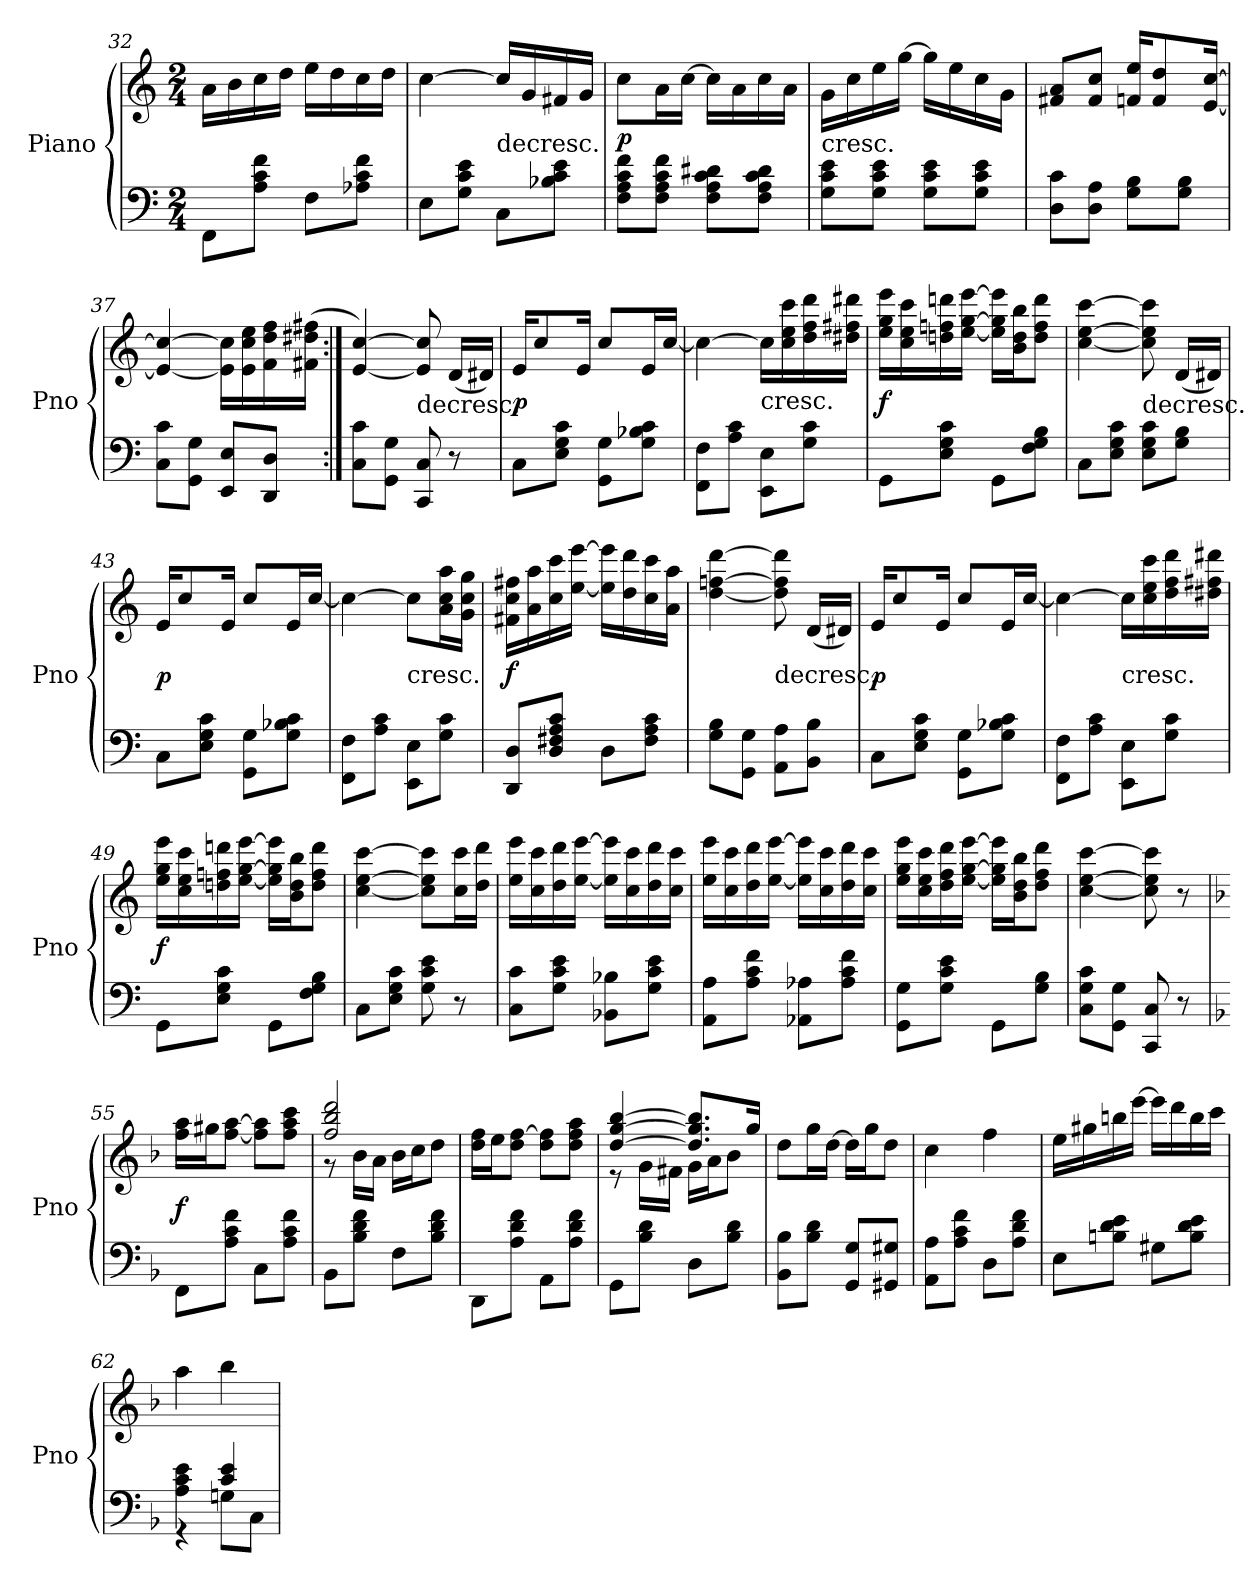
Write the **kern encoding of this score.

**kern	**kern	**dynam
*part1	*part1	*part1
*staff2	*staff1	*staff1/2
*I"Piano	*	*
*I'Pno	*	*
*clefF4	*clefG2	*
*k[]	*k[]	*
*C:	*C:	*
*M2/4	*M2/4	*
=32	=32	=32
8FF\L	16a\LL	.
.	16b\	.
8A\ 8c\ 8f\J	16cc\	.
.	16dd\JJ	.
8F\L	16ee\LL	.
.	16dd\	.
8A-X\ 8c\ 8f\J	16cc\	.
.	16dd\JJ	.
=33	=33	=33
8E\L	[4cc\	.
8G\ 8c\ 8e\J	.	.
!	!LO:TX:c:t=decresc.	!
8C\L	16cc/LL]	.
.	16g/	.
8B-X\ 8c\ 8e\J	16f#X/	.
.	16g/JJ	.
=34	=34	=34
8F\ 8A\ 8c\ 8f\L	8cc\L	p
8F\ 8A\ 8c\ 8f\J	16a\L	.
.	[16cc\JJ	.
8F\ 8A\ 8c\ 8d#X\L	16cc\LL]	.
.	16a\	.
8F\ 8A\ 8c\ 8d#\J	16cc\	.
.	16a\JJ	.
=35	=35	=35
!	!LO:TX:c:t=cresc.	!
8G\ 8c\ 8e\L	16g\LL	.
.	16cc\	.
8G\ 8c\ 8e\J	16ee\	.
.	[16gg\JJ	.
8G\ 8c\ 8e\L	16gg\LL]	.
.	16ee\	.
8G\ 8c\ 8e\J	16cc\	.
.	16g\JJ	.
=36	=36	=36
8D\ 8c\L	8f#X/ 8a/L	.
8D\ 8A\J	8f#/ 8cc/J	.
8G\ 8B\L	16fn/ 16ee/KL	.
.	8f/ 8dd/	.
8G\ 8B\J	.	.
.	[16e/ [16cc/Jk	.
=37	=37	=37
8C\ 8c\L	4e_/ 4cc_/	.
8GG\ 8G\J	.	.
8EE/ 8E/L	16e]\ 16cc]\LL	.
.	16e\ 16cc\ 16ee\	.
8DD/ 8D/J	16f\ 16dd\ 16ff\	.
.	(16f#X\ 16dd#X\ 16ff#X\JJ	.
=38:|!	=38:|!	=38:|!
8C\ 8c\L	[4e/ [4cc/)	.
8GG\ 8G\J	.	.
!	!LO:TX:c:t=decresc.	!
8CC/ 8C/	8e]/ 8cc]/	.
8r	(16d/LL	.
.	16d#X/JJ)	.
=39	=39	=39
8C\L	16e/KL	p
.	8cc/	.
8E\ 8G\ 8c\J	.	.
.	16e/Jk	.
8GG\ 8G\L	8cc/L	.
8G\ 8B-X\ 8c\J	16e/L	.
.	[16cc/JJ	.
=40	=40	=40
8FF\ 8F\L	4cc\_	.
8A\ 8c\J	.	.
!	!LO:TX:c:t=cresc.	!
8EE\ 8E\L	16cc\LL]	.
.	16cc\ 16ee\ 16ccc\	.
8G\ 8c\J	16dd\ 16ff\ 16ddd\	.
.	16dd#X\ 16ff#X\ 16ddd#X\JJ	.
=41	=41	=41
8GG\L	16ee\ 16gg\ 16eee\LL	f
.	16cc\ 16ee\ 16ccc\	.
8E\ 8G\ 8c\J	16ddn\ 16ffn\ 16dddn\	.
.	[16ee\ [16gg\ [16eee\JJ	.
8GG\L	16ee]\ 16gg]\ 16eee]\LL	.
.	16b\ 16dd\ 16bb\J	.
8F\ 8G\ 8B\J	8dd\ 8ff\ 8ddd\J	.
=42	=42	=42
8C\L	[4cc\ [4ee\ [4ccc\	.
8E\ 8G\ 8c\J	.	.
!	!LO:TX:c:t=decresc.	!
8E\ 8G\ 8c\L	8cc]\ 8ee]\ 8ccc]\	.
8G\ 8B\J	(16d/LL	.
.	16d#X/JJ)	.
=43	=43	=43
8C\L	16e/KL	p
.	8cc/	.
8E\ 8G\ 8c\J	.	.
.	16e/Jk	.
8GG\ 8G\L	8cc/L	.
8G\ 8B-X\ 8c\J	16e/L	.
.	[16cc/JJ	.
=44	=44	=44
8FF\ 8F\L	4cc\_	.
8A\ 8c\J	.	.
!	!LO:TX:c:t=cresc.	!
8EE\ 8E\L	8cc\L]	.
8G\ 8c\J	16a\ 16cc\ 16aa\L	.
.	16g\ 16cc\ 16gg\JJ	.
=45	=45	=45
8DD/ 8D/L	16f#X\ 16cc\ 16ff#X\LL	f
.	16a\ 16aa\	.
8D/ 8F#X/ 8A/ 8c/J	16cc\ 16ccc\	.
.	[16ee\ [16eee\JJ	.
8D\L	16ee]\ 16eee]\LL	.
.	16dd\ 16ddd\	.
8F#\ 8A\ 8c\J	16cc\ 16ccc\	.
.	16a\ 16aa\JJ	.
=46	=46	=46
8G\ 8B\L	[4dd\ [4ffn\ [4ddd\	.
8GG\ 8G\J	.	.
!	!LO:TX:c:t=decresc.	!
8AA\ 8A\L	8dd]\ 8ff]\ 8ddd]\	.
8BB\ 8B\J	(16d/LL	.
.	16d#X/JJ)	.
=47	=47	=47
8C\L	16e/KL	p
.	8cc/	.
8E\ 8G\ 8c\J	.	.
.	16e/Jk	.
8GG\ 8G\L	8cc/L	.
8G\ 8B-X\ 8c\J	16e/L	.
.	[16cc/JJ	.
=48	=48	=48
8FF\ 8F\L	4cc\_	.
8A\ 8c\J	.	.
!	!LO:TX:c:t=cresc.	!
8EE\ 8E\L	16cc\LL]	.
.	16cc\ 16ee\ 16ccc\	.
8G\ 8c\J	16dd\ 16ff\ 16ddd\	.
.	16dd#X\ 16ff#X\ 16ddd#X\JJ	.
=49	=49	=49
8GG\L	16ee\ 16gg\ 16eee\LL	f
.	16cc\ 16ee\ 16ccc\	.
8E\ 8G\ 8c\J	16ddn\ 16ffn\ 16dddn\	.
.	[16ee\ [16gg\ [16eee\JJ	.
8GG\L	16ee]\ 16gg]\ 16eee]\LL	.
.	16b\ 16dd\ 16bb\J	.
8F\ 8G\ 8B\J	8dd\ 8ff\ 8ddd\J	.
=50	=50	=50
8C\L	[4cc\ [4ee\ [4ccc\	.
8E\ 8G\ 8c\J	.	.
8G\ 8c\ 8e\	8cc]\ 8ee]\ 8ccc]\L	.
8r	16cc\ 16ccc\L	.
.	16dd\ 16ddd\JJ	.
=51	=51	=51
8C\ 8c\L	16ee\ 16eee\LL	.
.	16cc\ 16ccc\	.
8G\ 8c\ 8e\J	16dd\ 16ddd\	.
.	[16ee\ [16eee\JJ	.
8BB-X\ 8B-X\L	16ee]\ 16eee]\LL	.
.	16cc\ 16ccc\	.
8G\ 8c\ 8e\J	16dd\ 16ddd\	.
.	16cc\ 16ccc\JJ	.
=52	=52	=52
8AA\ 8A\L	16ee\ 16eee\LL	.
.	16cc\ 16ccc\	.
8A\ 8c\ 8f\J	16dd\ 16ddd\	.
.	[16ee\ [16eee\JJ	.
8AA-X\ 8A-X\L	16ee]\ 16eee]\LL	.
.	16cc\ 16ccc\	.
8A-\ 8c\ 8f\J	16dd\ 16ddd\	.
.	16cc\ 16ccc\JJ	.
=53	=53	=53
8GG\ 8G\L	16ee\ 16gg\ 16eee\LL	.
.	16cc\ 16ee\ 16ccc\	.
8G\ 8c\ 8e\J	16dd\ 16ff\ 16ddd\	.
.	[16ee\ [16gg\ [16eee\JJ	.
8GG\L	16ee]\ 16gg]\ 16eee]\LL	.
.	16b\ 16dd\ 16bb\J	.
8G\ 8B\J	8dd\ 8ff\ 8ddd\J	.
=54	=54	=54
8C\ 8G\ 8c\L	[4cc\ [4ee\ [4ccc\	.
8GG\ 8G\J	.	.
8CC/ 8C/	8cc]\ 8ee]\ 8ccc]\	.
8r	8r	.
=55	=55	=55
*k[b-]	*k[b-]	*
8FF\L	16ff\ 16aa\LL	f
.	16gg#X\J	.
8A\ 8c\ 8f\J	[8ff\ [8aa\J	.
8C\L	8ff]\ 8aa]\L	.
8A\ 8c\ 8f\J	8ff\ 8aa\ 8ccc\J	.
=56	=56	=56
*	*^	*
8BB-\L	2ff/ 2bb-/ 2ddd/	8r	.
8B-\ 8d\ 8f\J	.	16b-\LL	.
.	.	16a\JJ	.
8F\L	.	16b-\LL	.
.	.	16cc\J	.
8B-\ 8d\ 8f\J	.	8dd\J	.
*	*v	*v	*
=57	=57	=57
8DD\L	16dd\ 16ff\LL	.
.	16ee\J	.
8A\ 8d\ 8f\J	8dd\ [8ff\J	.
8AA\L	8dd\ 8ff]\L	.
8A\ 8d\ 8f\J	8dd\ 8ff\ 8aa\J	.
=58	=58	=58
*	*^	*
8GG\L	[4dd/ [4gg/ [4bb-/	8r	.
8B-\ 8d\J	.	16g\LL	.
.	.	16f#X\JJ	.
8D\L	8.dd]/ 8.gg]/ 8.bb-]/L	16g\LL	.
.	.	16a\J	.
8B-\ 8d\J	.	8b-\J	.
.	16gg/Jk	.	.
*	*v	*v	*
=59	=59	=59
8BB-\ 8B-\L	8dd\L	.
8B-\ 8d\J	16gg\L	.
.	[16dd\JJ	.
8GG/ 8G/L	16dd\LL]	.
.	16gg\J	.
8GG#X/ 8G#X/J	8dd\J	.
=60	=60	=60
8AA\ 8A\L	4cc\	.
8A\ 8c\ 8f\J	.	.
8D\L	4ff\	.
8A\ 8d\ 8f\J	.	.
=61	=61	=61
8E\L	16ee\LL	.
.	16gg#X\	.
8Bn\ 8d\ 8e\J	16bbn\	.
.	[16eee\JJ	.
8G#X\L	16eee\LL]	.
.	16ddd\	.
8B\ 8d\ 8e\J	16bb\	.
.	16ccc\JJ	.
=62	=62	=62
*^	*	*
4A\ 4c\ 4e\	4r	4aa\	.
4c/ 4e/	8Gn\L	4bb-\	.
.	8C\J	.	.
*v	*v	*	*
=	=	=
*-	*-	*-
